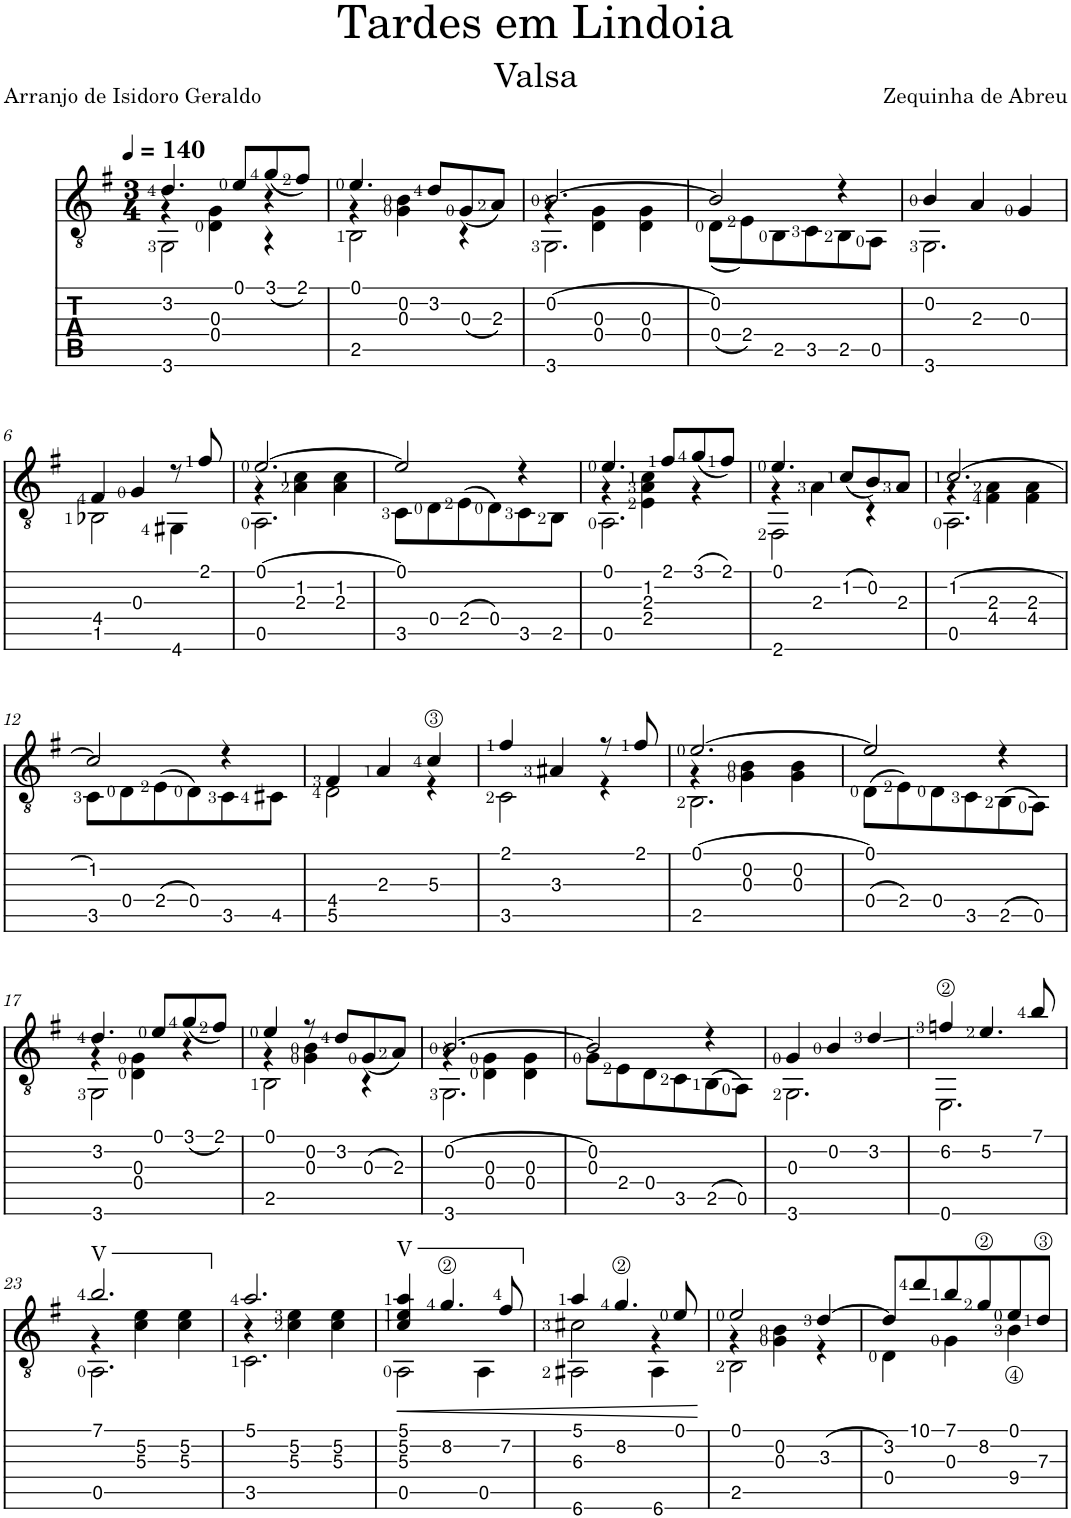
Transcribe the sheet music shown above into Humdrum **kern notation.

**kern	**kern	**dynam
*part1	*part1	*part1
*staff2	*staff1	*staff1/2
*I"Classical Guitar	*	*
*I'Guit.	*	*
*stria6	*	*
*	*clefGv2	*
*k[f#]	*k[f#]	*
*G:	*G:	*
*M3/4	*M3/4	*
*MM140	*MM140	*
=1	=1	=1
*^	*^	*
*	*^	*	*^	*
4.d	4r	2GG	4.d/	4r	2GG\	.
.	4D 4G	.	.	4D\ 4G\	.	.
8e	.	.	8e/L	.	.	.
8gL	4r	4r	(<8g/	4r	4r	.
8f#J	.	.	8f#/J)	.	.	.
=2	=2	=2	=2	=2	=2	=2
4.e	4r	2BB	4.e/	4r	2BB\	.
.	4G 4B	.	.	4G\ 4B\	.	.
8d	.	.	8d/L	.	.	.
8GL	4r	4r	(<8G/	4ryy	4r	.
8AJ	.	.	8A/J)	.	.	.
=3	=3	=3	=3	=3	=3	=3
[2.B	4r	2.GG	[2.B/	4r	2.GG\	.
.	4D 4G	.	.	4D\ 4G\	.	.
.	4D 4G	.	.	4D\ 4G\	.	.
*	*v	*v	*	*	*	*
*	*	*	*v	*v	*
=4	=4	=4	=4	=4
2B]	8DL	2B/]	(<8D\L	.
.	8EJ	.	8E\)	.
.	8BBL	.	8BB\	.
.	8CJ	.	8C\	.
4r	8BBL	4r	8BB\	.
.	8AAJ	.	8AA\J	.
=5	=5	=5	=5	=5
4B	2.GG	4B/	2.GG\	.
4A	.	4A/	.	.
4G	.	4G/	.	.
!!LO:LB:g=z	!!
=6	=6	=6	=6	=6
4F#	2BB-X	4F#/	2BB-X\	.
4G	.	4G/	.	.
8r	4GG#X	8r	4GG#X\	.
8f#	.	8f#/	.	.
=7	=7	=7	=7	=7
*	*^	*	*^	*
[2.e	4r	2.AA	[2.e/	4r	2.AA\	.
.	4A 4c	.	.	4A\ 4c\	.	.
.	4A 4c	.	.	4A\ 4c\	.	.
*	*v	*v	*	*	*	*
*	*	*	*v	*v	*
=8	=8	=8	=8	=8
2e]	8CL	2e/]	8C\L	.
.	8DJ	.	8D\	.
.	8EL	.	(>8E\	.
.	8DJ	.	8D\)	.
4r	8CL	4r	8C\	.
.	8BBJ	.	8BB\J	.
=9	=9	=9	=9	=9
*	*^	*	*^	*
4.e	4r	2.AA	4.e/	4r	2.AA\	.
.	4E 4A 4c	.	.	4E\ 4A\ 4c\	.	.
8f#	.	.	8f#/L	.	.	.
8gL	4r	.	(<8g/	4r	.	.
8f#J	.	.	8f#/J)	.	.	.
=10	=10	=10	=10	=10	=10	=10
4.e	4r	2FF#	4.e/	4r	2FF#\	.
.	4A	.	.	4A\	.	.
8c	.	.	(<8c/L	.	.	.
8BL	4r	4r	8B/)	4ryy	4r	.
8AJ	.	.	8A/J	.	.	.
=11	=11	=11	=11	=11	=11	=11
[>2.c	4r	2.AA	[>2.c/	4r	2.AA\	.
.	4F# 4A	.	.	4F#\ 4A\	.	.
.	4F# 4A	.	.	4F#\ 4A\	.	.
*	*v	*v	*	*	*	*
*	*	*	*v	*v	*
!!LO:LB:g=z
=12	=12	=12	=12	=12
2c]	8CL	2c/]	8C\L	.
.	8DJ	.	8D\	.
.	8EL	.	(>8E\	.
.	8DJ	.	8D\)	.
4r	8CL	4r	8C\	.
.	8C#XJ	.	8C#X\J	.
=13	=13	=13	=13	=13
4F#	2D	4F#/	2D\	.
4A	.	4A/	.	.
4c	4r	4c/	4r	.
=14	=14	=14	=14	=14
4f#	2C	4f#/	2C\	.
4A#X	.	4A#X/	.	.
8r	4r	8r	4r	.
8f#	.	8f#/	.	.
=15	=15	=15	=15	=15
*	*^	*	*^	*
[2.e	4r	2.BB	[2.e/	4r	2.BB\	.
.	4G 4B	.	.	4G\ 4B\	.	.
.	4G 4B	.	.	4G\ 4B\	.	.
*	*v	*v	*	*	*	*
*	*	*	*v	*v	*
=16	=16	=16	=16	=16
2e]	8DL	2e/]	(>8D\L	.
.	8EJ	.	8E\)	.
.	8DL	.	8D\	.
.	8CJ	.	8C\	.
4r	8BBL	4r	(>8BB\	.
.	8AAJ	.	8AA\J)	.
!!LO:LB:g=z
=17	=17	=17	=17	=17
*	*^	*	*^	*
4.d	4r	2GG	4.d/	4r	2GG\	.
.	4D 4G	.	.	4D\ 4G\	.	.
8e	.	.	8e/L	.	.	.
8gL	4r	4r	(<8g/	4ryy	4r	.
8f#J	.	.	8f#/J)	.	.	.
=18	=18	=18	=18	=18	=18	=18
4e	4r	2BB	4e/	4r	2BB\	.
8r	4G 4B	.	8r	4G\ 4B\	.	.
8d	.	.	8d/L	.	.	.
8GL	4r	4r	(<8G/	4ryy	4r	.
8AJ	.	.	8A/J)	.	.	.
=19	=19	=19	=19	=19	=19	=19
[2.B	4r	2.GG	[2.B/	4r	2.GG\	.
.	4D 4G	.	.	4D\ 4G\	.	.
.	4D 4G	.	.	4D\ 4G\	.	.
*	*v	*v	*	*	*	*
*	*	*	*v	*v	*
=20	=20	=20	=20	=20
2B]	8GL	2B/]	8G\L	.
.	8EJ	.	8E\	.
.	8DL	.	8D\	.
.	8CJ	.	8C\	.
4r	8BBL	4r	(>8BB\	.
.	8AAJ	.	8AA\J)	.
=21	=21	=21	=21	=21
4G	2.GG	4G/	2.GG\	.
4B	.	4B/	.	.
4d	.	4d/	.	.
=22	=22	=22	=22	=22
4fn	2.EE	4fn/	2.EE\	.
4.e	.	4.e/	.	.
8b	.	8b/	.	.
!!LO:LB:g=z
=23	=23	=23	=23	=23
*	*^	*	*^	*
!	!	!	!LO:TX:a:t=V	!	!	!
2.b	4r	2.AA	2.b/	4r	2.AA\	.
.	4c 4e	.	.	4c\ 4e\	.	.
.	4c 4e	.	.	4c\ 4e\	.	.
=24	=24	=24	=24	=24	=24	=24
2.a	4r	2.C	2.a/	4r	2.C\	.
.	4c 4e	.	.	4c\ 4e\	.	.
.	4c 4e	.	.	4c\ 4e\	.	.
*	*v	*v	*	*	*	*
*	*	*	*v	*v	*
=25	=25	=25	=25	=25
!	!	!LO:TX:a:t=V	!	!
4c 4e 4a	2AA	4c/ 4e/ 4a/	2AA\	.
!	!	!	!	!LO:HP:b
4.g	.	4.g/	.	<
.	4AA	.	4AA\	.
8f#	.	8f#/	.	.
=26	=26	=26	=26	=26
*	*^	*	*^	*
4a	2c#X	2AA#X	4a/	2c#X\	2AA#X\	.
4.g	.	.	4.g/	.	.	.
.	4r	4AA#	.	4r	4AA#\	.
8e	.	.	8e/	.	.	.
*v	*v	*v	*	*	*	*
*	*v	*v	*v	*
.	.	[
=27	=27	=27
*^	*^	*
*	*^	*	*^	*
2e	4r	2BB	2e/	4r	2BB\	.
.	4G 4B	.	.	4G\ 4B\	.	.
[4d	4r	4r	[4d/	4r	4ryy	.
*	*v	*v	*	*	*	*
*	*	*	*v	*v	*
=28	=28	=28	=28	=28
8dL]	4D	8d/L]	4D\	.
8ddJ	.	8dd/	.	.
8bL	4G	8b/	4G\	.
8gJ	.	8g/	.	.
8eL	4B	8e/	4B\	.
8dJ	.	8d/J	.	.
*v	*v	*	*	*
*	*v	*v	*
=	=	=
*-	*-	*-
